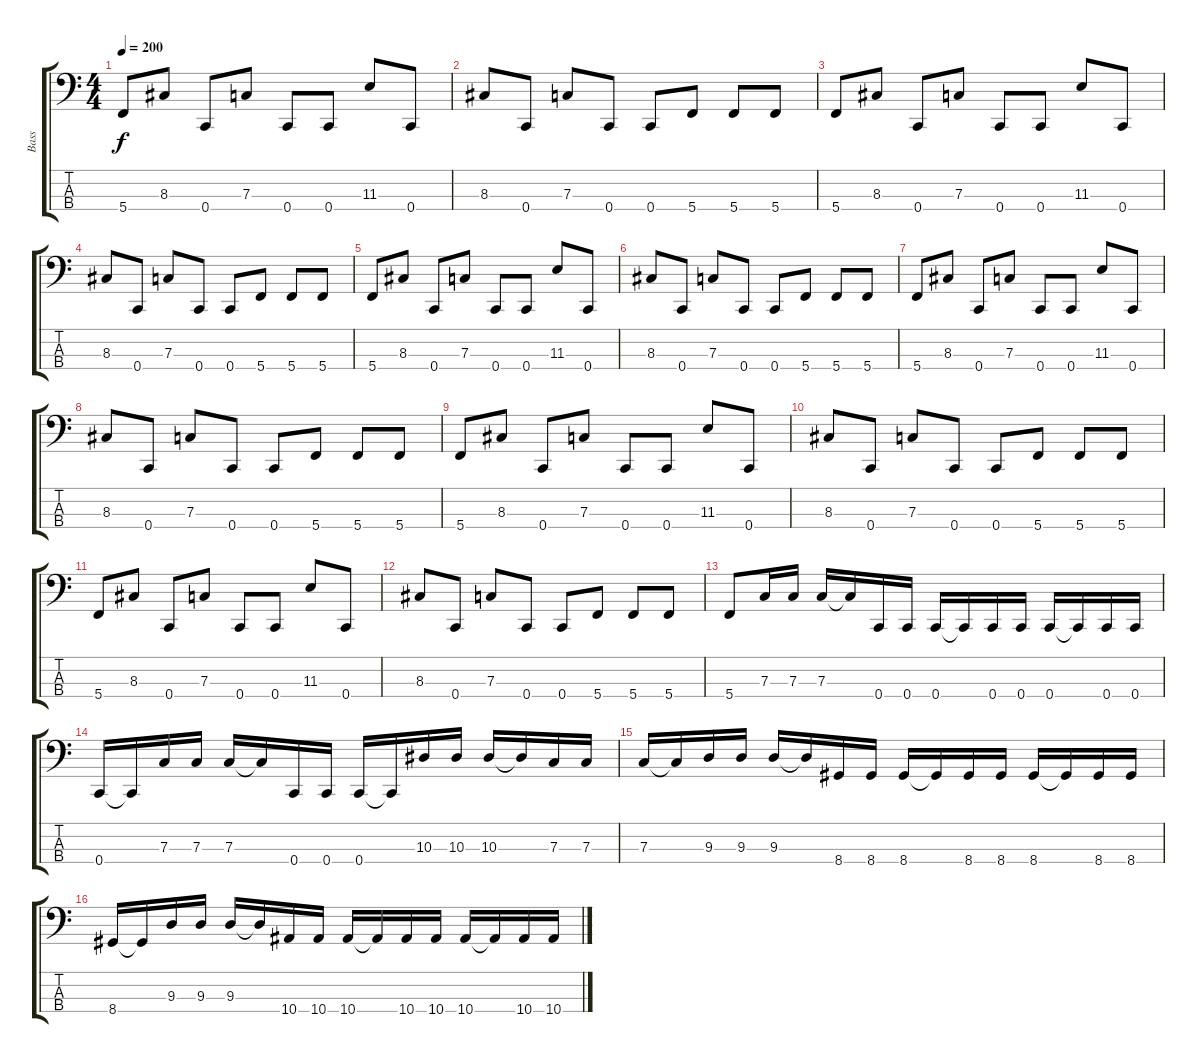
\track ("Bass" "Bass") {instrument electricbasspick}
\staff {score tabs}
\tuning (Eb2 Bb1 F1 C1) {hide}
\ts (4 4)
\tempo 200
\clef f4
\ks c
5.4.8{dy f} 8.3.8 0.4.8 7.3.8 0.4.8 0.4.8 11.3.8 0.4.8 |
8.3.8 0.4.8 7.3.8 0.4.8 0.4.8 5.4.8 5.4.8 5.4.8 |
5.4.8 8.3.8 0.4.8 7.3.8 0.4.8 0.4.8 11.3.8 0.4.8 |
8.3.8 0.4.8 7.3.8 0.4.8 0.4.8 5.4.8 5.4.8 5.4.8 |
5.4.8 8.3.8 0.4.8 7.3.8 0.4.8 0.4.8 11.3.8 0.4.8 |
8.3.8 0.4.8 7.3.8 0.4.8 0.4.8 5.4.8 5.4.8 5.4.8 |
5.4.8 8.3.8 0.4.8 7.3.8 0.4.8 0.4.8 11.3.8 0.4.8 |
8.3.8 0.4.8 7.3.8 0.4.8 0.4.8 5.4.8 5.4.8 5.4.8 |
5.4.8 8.3.8 0.4.8 7.3.8 0.4.8 0.4.8 11.3.8 0.4.8 |
8.3.8 0.4.8 7.3.8 0.4.8 0.4.8 5.4.8 5.4.8 5.4.8 |
5.4.8 8.3.8 0.4.8 7.3.8 0.4.8 0.4.8 11.3.8 0.4.8 |
8.3.8 0.4.8 7.3.8 0.4.8 0.4.8 5.4.8 5.4.8 5.4.8 |
5.4.8 7.3.16 7.3.16 7.3.16 7.3{t}.16 0.4.16 0.4.16 0.4.16 0.4{t}.16 0.4.16 0.4.16 0.4.16 0.4{t}.16 0.4.16 0.4.16 |
0.4.16 0.4{t}.16 7.3.16 7.3.16 7.3.16 7.3{t}.16 0.4.16 0.4.16 0.4.16 0.4{t}.16 10.3.16 10.3.16 10.3.16 10.3{t}.16 7.3.16 7.3.16 |
7.3.16 7.3{t}.16 9.3.16 9.3.16 9.3.16 9.3{t}.16 8.4.16 8.4.16 8.4.16 8.4{t}.16 8.4.16 8.4.16 8.4.16 8.4{t}.16 8.4.16 8.4.16 |
8.4.16 8.4{t}.16 9.3.16 9.3.16 9.3.16 9.3{t}.16 10.4.16 10.4.16 10.4.16 10.4{t}.16 10.4.16 10.4.16 10.4.16 10.4{t}.16 10.4.16 10.4.16
